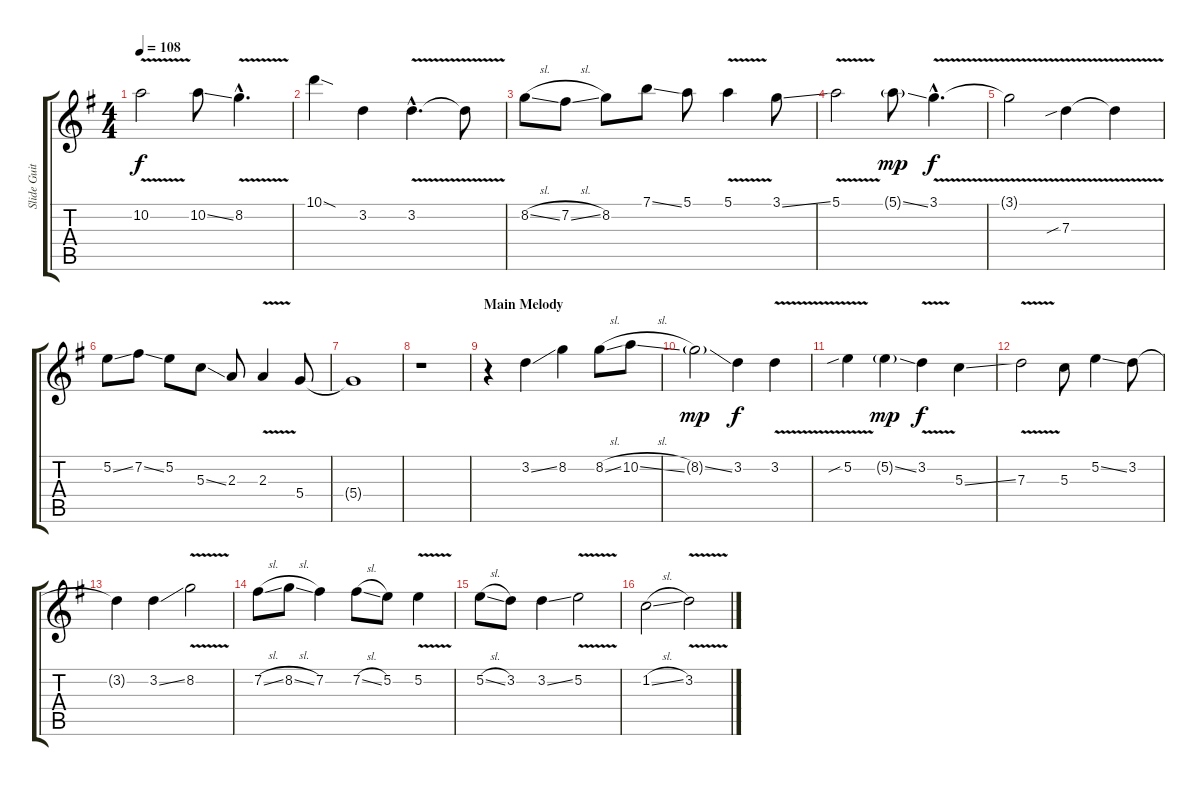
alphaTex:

\track ("Slide Guitar" "Slide Guit") {instrument electricguitarclean}
\staff {score tabs}
\tuning (E4 B3 G3 D3 A2 E2) {hide}
\ts (4 4)
\tempo 108
\clef g2
\ks g
10.2{v}.2{dy f} 10.2{ss}.8 8.2{v hac}.4{d} |
10.1{sod}.4 3.2.4 3.2{v hac}.4{d} 3.2{t}.8 |
8.2{sl}.8 7.2{sl}.8 8.2.8 7.1{ss}.8 5.1.8 5.1{v}.4 3.1{ss}.8 |
5.1{v}.2 5.1{ss g}.8{dy mp} 3.1{v hac}.4{d dy f} |
3.1{t}.2 7.3{v sib}.4 7.3{t}.4 |
5.2{ss}.8 7.2{ss}.8 5.2.8 5.3{ss}.8 2.3.8 2.3{v}.4 5.4.8 |
5.4{t}.1 |
r.1 |
\section ("" "Main Melody")
r.4 3.2{ss}.4 8.2.4 8.2{sl}.8 10.2{sl}.8 |
8.2{ss g}.2{dy mp} 3.2.4{dy f} 3.2{v}.4 |
5.2{v sib}.4 5.2{ss g}.4{dy mp} 3.2{v}.4{dy f} 5.3{ss}.4 |
7.3{v}.2 5.3.8 5.2{ss}.4 3.2.8 |
3.2{t}.4 3.2{ss}.4 8.2{v}.2 |
7.2{sl}.8 8.2{sl}.8 7.2.4 7.2{sl}.8 5.2.8 5.2{v}.4 |
5.2{sl}.8 3.2.8 3.2{ss}.4 5.2{v}.2 |
1.2{sl}.2 3.2{v}.2
